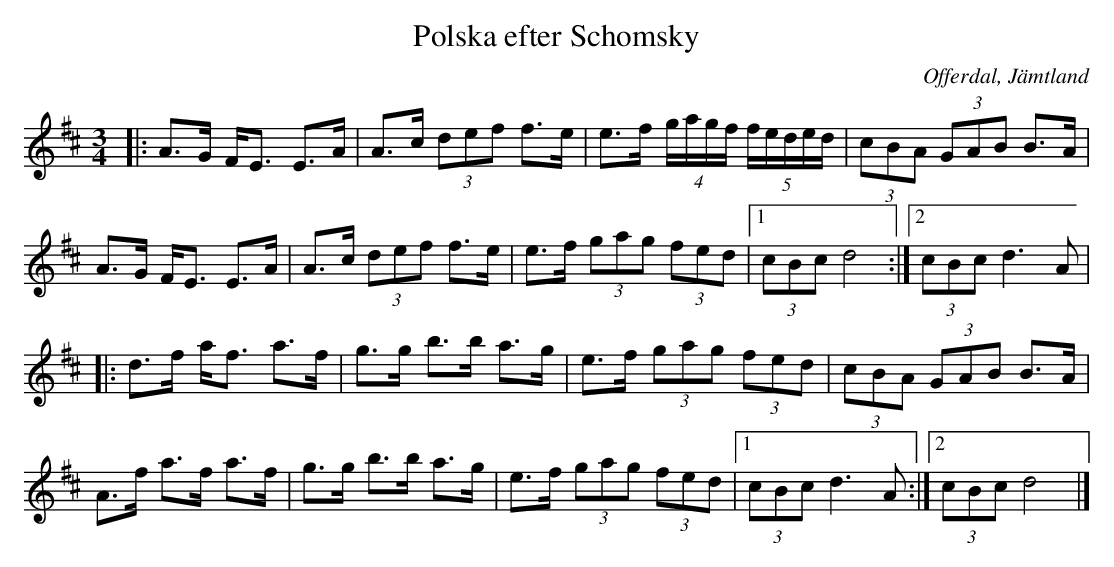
X:1
T:Polska efter Schomsky
O:Offerdal, Jämtland
M:3/4
L:1/8
K:D
|: A>G F<E E>A | A>c (3def f>e | e>f (4 g/a/g/f/ (5 f/e/d/e/d/ | (3cBA (3GAB B>A |
A>G F<E E>A | A>c (3def f>e | e>f (3gag (3fed |1 (3cBc d4 :|2 (3cBc d3 A |
|:d>f a<f a>f | g>g b>b a>g | e>f (3gag (3fed | (3cBA (3GAB B>A |
A>f a>f a>f | g>g b>b a>g | e>f (3gag (3fed |1 (3cBc d3 A :|2 (3cBc d4 |]
